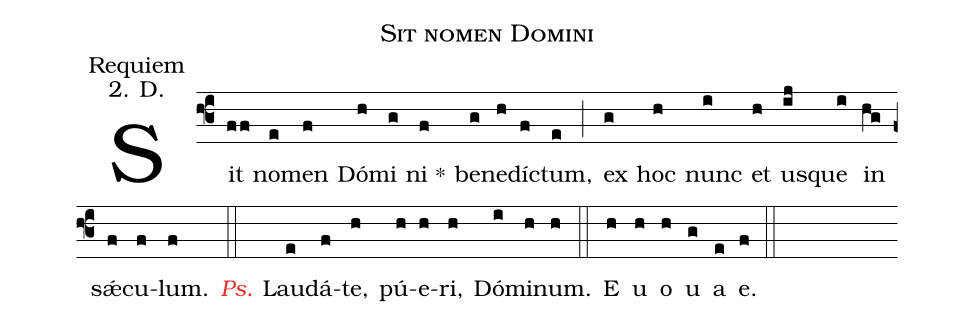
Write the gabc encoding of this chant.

name:Sit nomen Domini;
office-part:Requiem;
mode: 2. D.;
%%
(f3) Sit(ff) no(e)men(f) Dó(h)mi(g)
ni *(f) be(g)ne(h)dí(f)ctum,(e) (;)
ex(g) hoc(h) nunc(i) et(h) us(ij)que(i) in(hg) sǽ(f)cu(f)lum.(f) (::)

<c><i>Ps.</i></c> Lau(e)dá(f)te,(h) pú(h)e(h)ri,(h) Dó(i)mi(h)num.(h) (::)

<eu>E(h) u(h) o(h) u(g) a(e) </eu>e.(f) (::)
